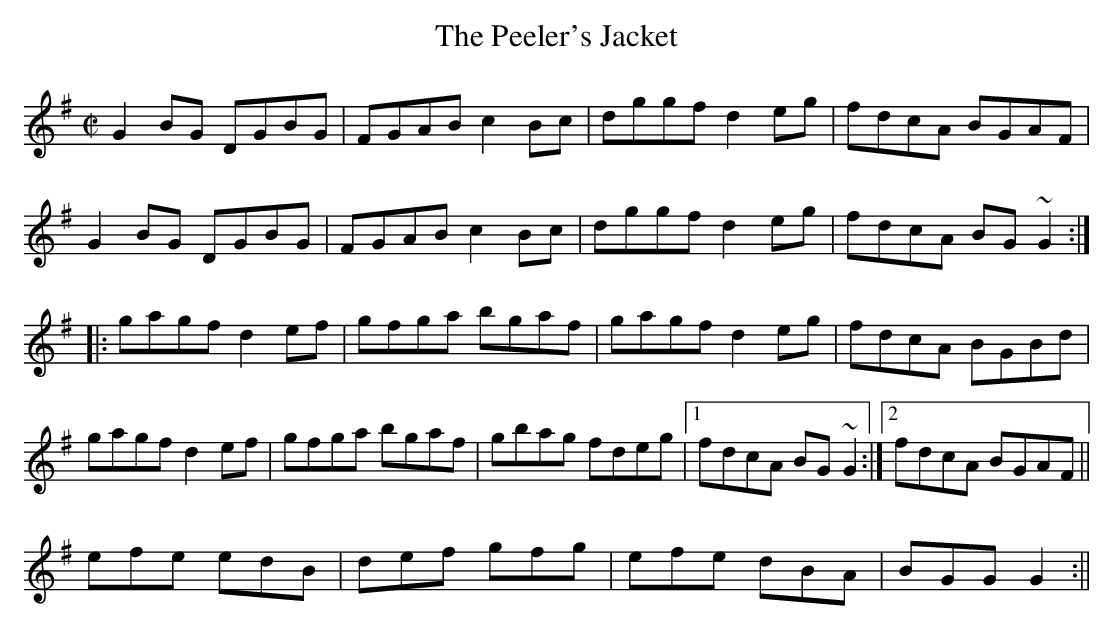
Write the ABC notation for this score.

X:1
T:Peeler's Jacket, The
M:C|
K:G
G2BG DGBG|FGAB c2Bc|dggf d2eg|fdcA BGAF|
G2BG DGBG|FGAB c2Bc|dggf d2eg|fdcA BG~G2:|
|:gagf d2ef|gfga bgaf|gagf d2eg|fdcA BGBd|
gagf d2ef|gfga bgaf|gbag fdeg|1 fdcA BG~G2:|2 fdcA BGAF||
efe edB|def gfg|efe dBA|BGG G2:||
